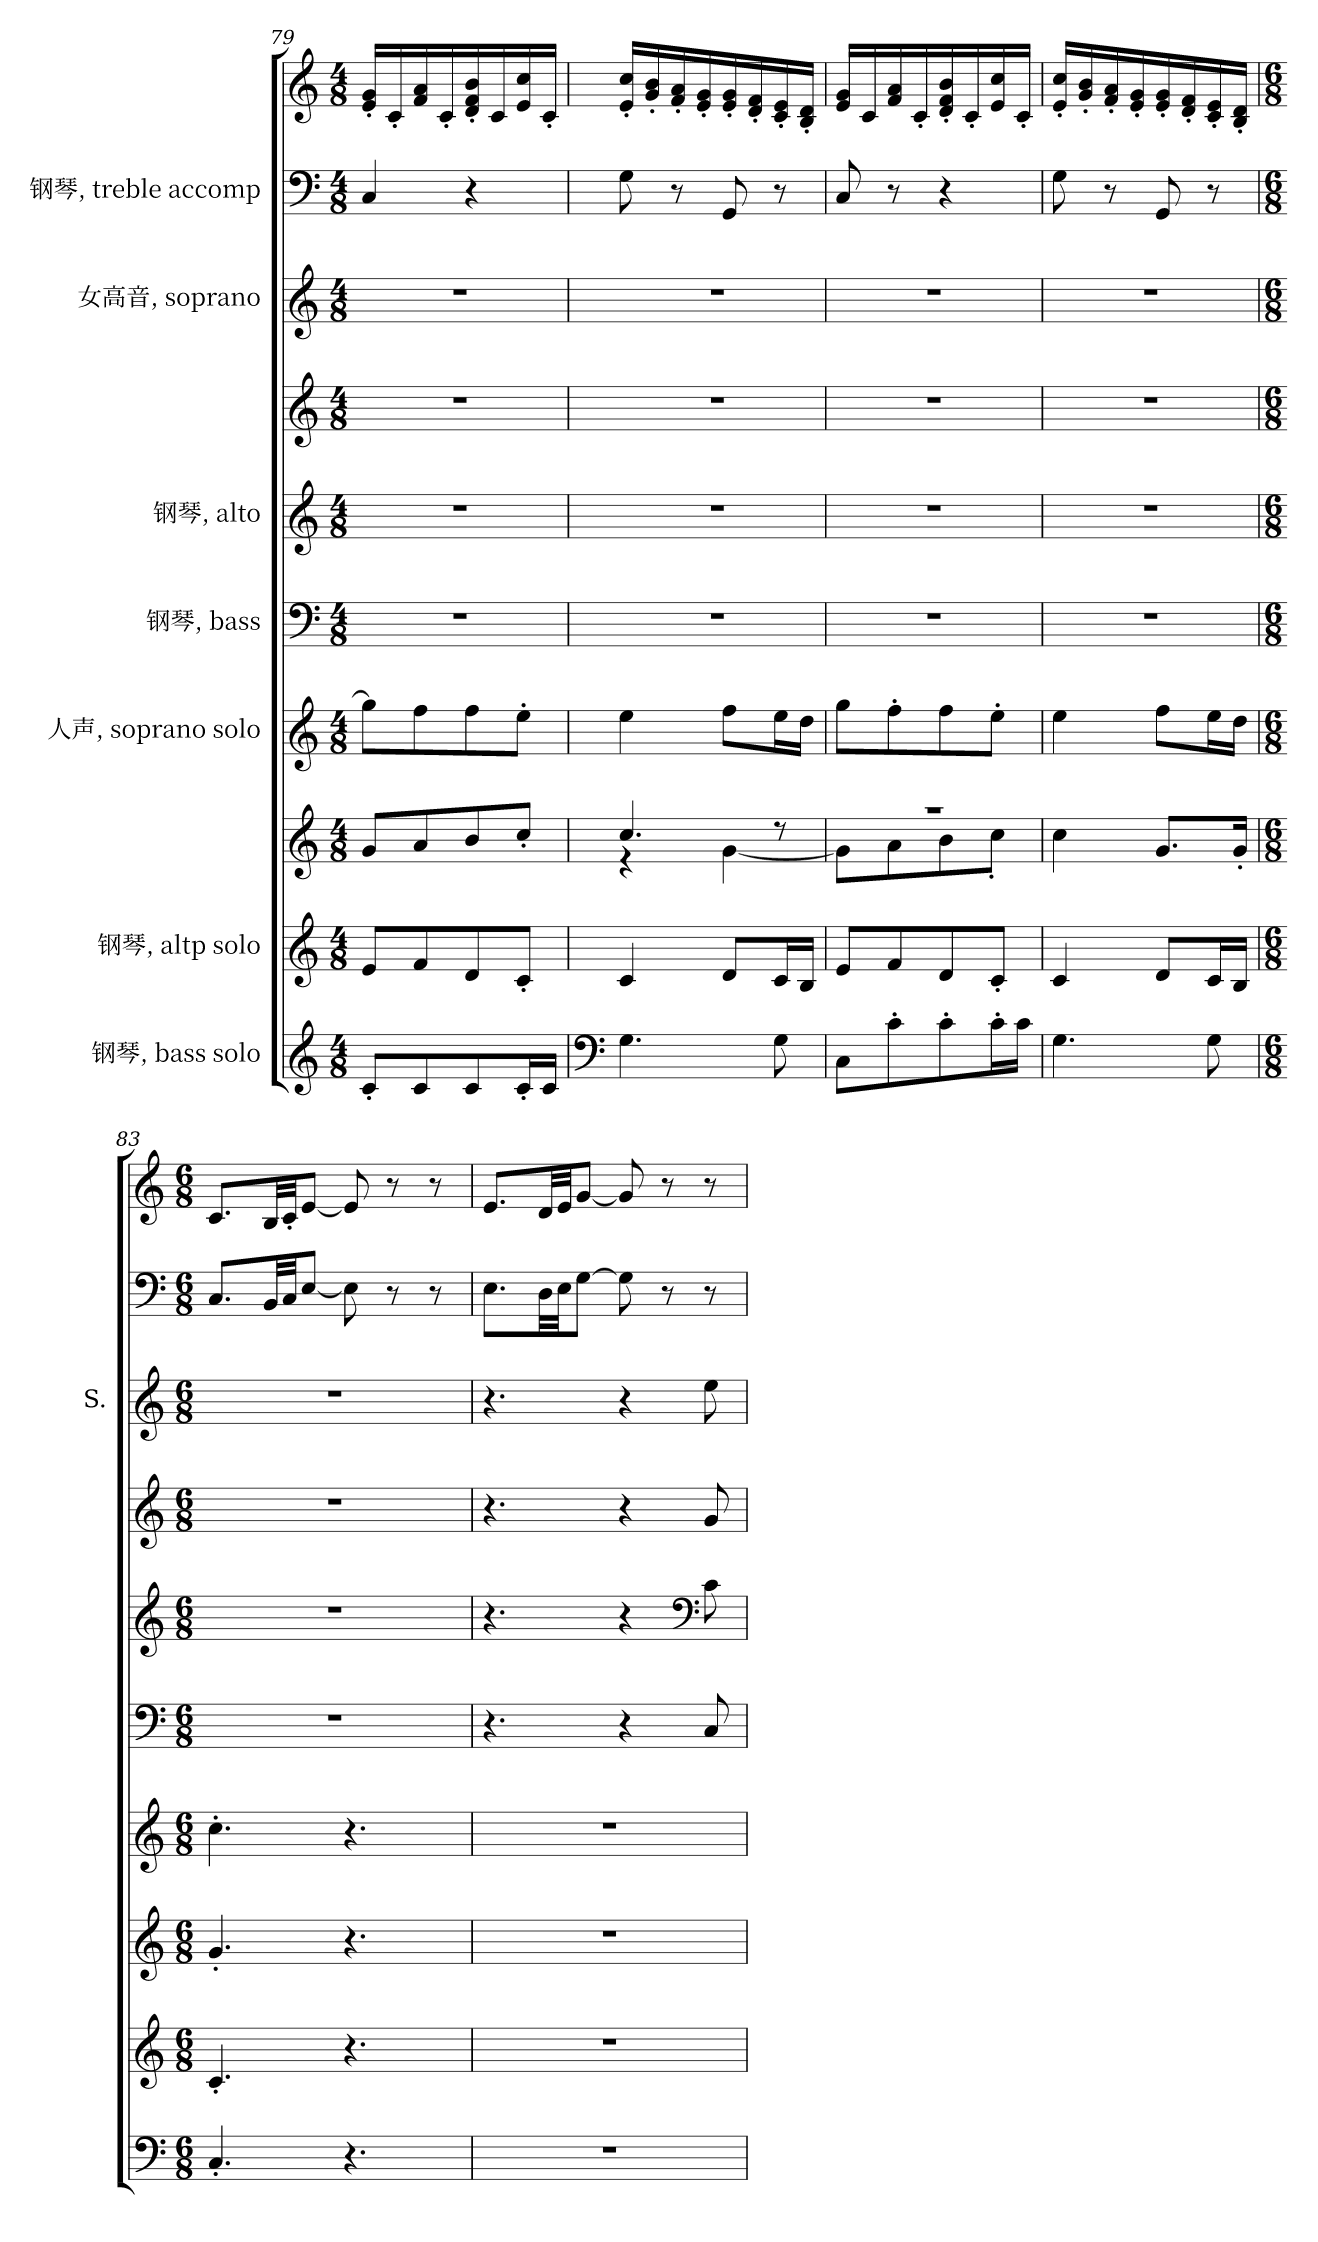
**kern	**kern	**kern	**kern	**kern	**kern	**kern	**kern	**kern	**kern
*part7	*part6	*part6	*part5	*part4	*part3	*part3	*part2	*part1	*part1
*staff10	*staff9	*staff8	*staff7	*staff6	*staff5	*staff4	*staff3	*staff2	*staff1
*I"钢琴, bass solo	*I"钢琴, altp solo	*	*I"人声, soprano solo	*I"钢琴, bass	*I"钢琴, alto	*	*I"女高音, soprano	*I"钢琴, treble accomp	*
*	*	*	*	*	*	*	*I'S.	*	*
*clefG2	*clefG2	*clefG2	*clefG2	*clefF4	*clefG2	*clefG2	*clefG2	*clefF4	*clefG2
*k[]	*k[]	*k[]	*k[]	*k[]	*k[]	*k[]	*k[]	*k[]	*k[]
*M4/8	*M4/8	*M4/8	*M4/8	*M4/8	*M4/8	*M4/8	*M4/8	*M4/8	*M4/8
=79	=79	=79	=79	=79	=79	=79	=79	=79	=79
8c'/L	8e/L	8g/L	8gg\L]	2r	2r	2r	2r	4C/	16e/' 16g/'LL
.	.	.	.	.	.	.	.	.	16c'/
8c/	8f/	8a/	8ff\	.	.	.	.	.	16f/ 16a/
.	.	.	.	.	.	.	.	.	16c'/
8c/	8d/	8b/	8ff\	.	.	.	.	4r	16d/' 16f/' 16b/'
.	.	.	.	.	.	.	.	.	16c/
16c'/L	8c'/J	8cc'/J	8ee'\J	.	.	.	.	.	16e/ 16cc/
16c/JJ	.	.	.	.	.	.	.	.	16c'/JJ
!!LO:PB:g=z
=80	=80	=80	=80	=80	=80	=80	=80	=80	=80
*clefF4	*	*	*	*	*	*	*	*	*
*	*	*^	*	*	*	*	*	*	*
4.G\	4c/	4.cc/	4r	4ee\	2r	2r	2r	2r	8G\	16e/' 16cc/'LL
.	.	.	.	.	.	.	.	.	.	16g/' 16b/'
.	.	.	.	.	.	.	.	.	8r	16f/' 16a/'
.	.	.	.	.	.	.	.	.	.	16e/' 16g/'
.	8d/L	.	[4g\	8ff\L	.	.	.	.	8GG/	16e/' 16g/'
.	.	.	.	.	.	.	.	.	.	16d/' 16f/'
8G\	16c/L	8r	.	16ee\L	.	.	.	.	8r	16c/' 16e/'
.	16B/JJ	.	.	16dd\JJ	.	.	.	.	.	16B/' 16d/'JJ
=81	=81	=81	=81	=81	=81	=81	=81	=81	=81	=81
8C\L	8e/L	2r	8g\L]	8gg\L	2r	2r	2r	2r	8C/	16e/ 16g/LL
.	.	.	.	.	.	.	.	.	.	16c/
8c'\	8f/	.	8a\	8ff'\	.	.	.	.	8r	16f/ 16a/
.	.	.	.	.	.	.	.	.	.	16c'/
8c'\	8d/	.	8b\	8ff\	.	.	.	.	4r	16d/' 16f/' 16b/'
.	.	.	.	.	.	.	.	.	.	16c'/
16c'\L	8c'/J	.	8cc'\J	8ee'\J	.	.	.	.	.	16e/ 16cc/
16c\JJ	.	.	.	.	.	.	.	.	.	16c'/JJ
*	*	*v	*v	*	*	*	*	*	*	*
=82	=82	=82	=82	=82	=82	=82	=82	=82	=82
4.G\	4c/	4cc\	4ee\	2r	2r	2r	2r	8G\	16e/' 16cc/'LL
.	.	.	.	.	.	.	.	.	16g/' 16b/'
.	.	.	.	.	.	.	.	8r	16f/' 16a/'
.	.	.	.	.	.	.	.	.	16e/' 16g/'
.	8d/L	8.g/L	8ff\L	.	.	.	.	8GG/	16e/' 16g/'
.	.	.	.	.	.	.	.	.	16d/' 16f/'
8G\	16c/L	.	16ee\L	.	.	.	.	8r	16c/' 16e/'
.	16B/JJ	16g'/Jk	16dd\JJ	.	.	.	.	.	16B/' 16d/'JJ
=83	=83	=83	=83	=83	=83	=83	=83	=83	=83
*M6/8	*M6/8	*M6/8	*M6/8	*M6/8	*M6/8	*M6/8	*M6/8	*M6/8	*M6/8
*	*	*	*	*	*	*	*	*	*MM110
4.C'/	4.c'/	4.g'/	4.cc'\	2.r	2.r	2.r	2.r	8.C/L	8.c/L
.	.	.	.	.	.	.	.	32BB/LL	32B/LL
.	.	.	.	.	.	.	.	32C/JJ	32c'/JJ
.	.	.	.	.	.	.	.	[8E/J	[8e/J
4.r	4.r	4.r	4.r	.	.	.	.	8E\]	8e/]
.	.	.	.	.	.	.	.	8r	8r
.	.	.	.	.	.	.	.	8r	8r
!!LO:PB:g=z
=84	=84	=84	=84	=84	=84	=84	=84	=84	=84
2.r	2.r	2.r	2.r	4.r	4.r	4.r	4.r	8.E\L	8.e/L
.	.	.	.	.	.	.	.	32D\LL	32d/LL
.	.	.	.	.	.	.	.	32E\JJ	32e/JJ
.	.	.	.	.	.	.	.	[8G\J	[8g/J
.	.	.	.	4r	4r	4r	4r	8G\]	8g/]
.	.	.	.	.	.	.	.	8r	8r
*	*	*	*	*	*clefF4	*	*	*	*
.	.	.	.	8C/	8c\	8g/	8ee\	8r	8r
=	=	=	=	=	=	=	=	=	=
*-	*-	*-	*-	*-	*-	*-	*-	*-	*-
